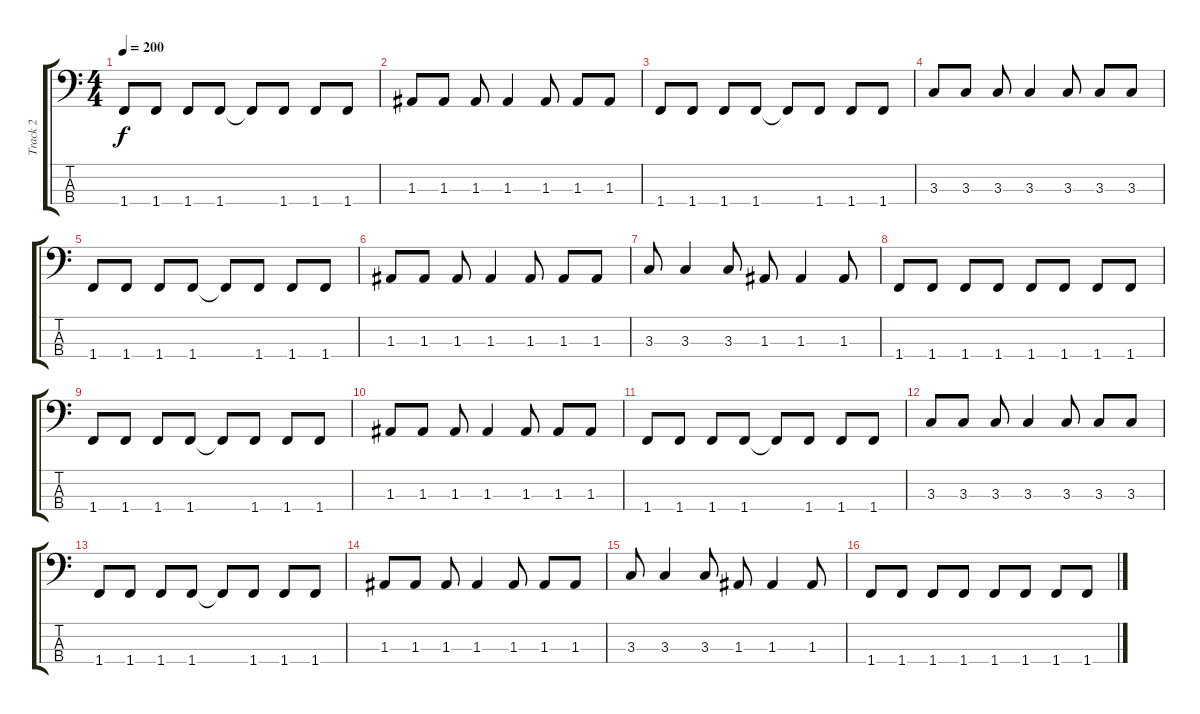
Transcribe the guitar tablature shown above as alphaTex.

\track ("Track 2" "Track 2") {instrument electricbasspick}
\staff {score tabs}
\tuning (G2 D2 A1 E1) {hide}
\ts (4 4)
\tempo 200
\clef f4
\ks c
1.4.8{dy f} 1.4.8 1.4.8 1.4.8 1.4{t}.8 1.4.8 1.4.8 1.4.8 |
1.3.8 1.3.8 1.3.8 1.3.4 1.3.8 1.3.8 1.3.8 |
1.4.8 1.4.8 1.4.8 1.4.8 1.4{t}.8 1.4.8 1.4.8 1.4.8 |
3.3.8 3.3.8 3.3.8 3.3.4 3.3.8 3.3.8 3.3.8 |
1.4.8 1.4.8 1.4.8 1.4.8 1.4{t}.8 1.4.8 1.4.8 1.4.8 |
1.3.8 1.3.8 1.3.8 1.3.4 1.3.8 1.3.8 1.3.8 |
3.3.8 3.3.4 3.3.8 1.3.8 1.3.4 1.3.8 |
1.4.8 1.4.8 1.4.8 1.4.8 1.4.8 1.4.8 1.4.8 1.4.8 |
1.4.8 1.4.8 1.4.8 1.4.8 1.4{t}.8 1.4.8 1.4.8 1.4.8 |
1.3.8 1.3.8 1.3.8 1.3.4 1.3.8 1.3.8 1.3.8 |
1.4.8 1.4.8 1.4.8 1.4.8 1.4{t}.8 1.4.8 1.4.8 1.4.8 |
3.3.8 3.3.8 3.3.8 3.3.4 3.3.8 3.3.8 3.3.8 |
1.4.8 1.4.8 1.4.8 1.4.8 1.4{t}.8 1.4.8 1.4.8 1.4.8 |
1.3.8 1.3.8 1.3.8 1.3.4 1.3.8 1.3.8 1.3.8 |
3.3.8 3.3.4 3.3.8 1.3.8 1.3.4 1.3.8 |
1.4.8 1.4.8 1.4.8 1.4.8 1.4.8 1.4.8 1.4.8 1.4.8
